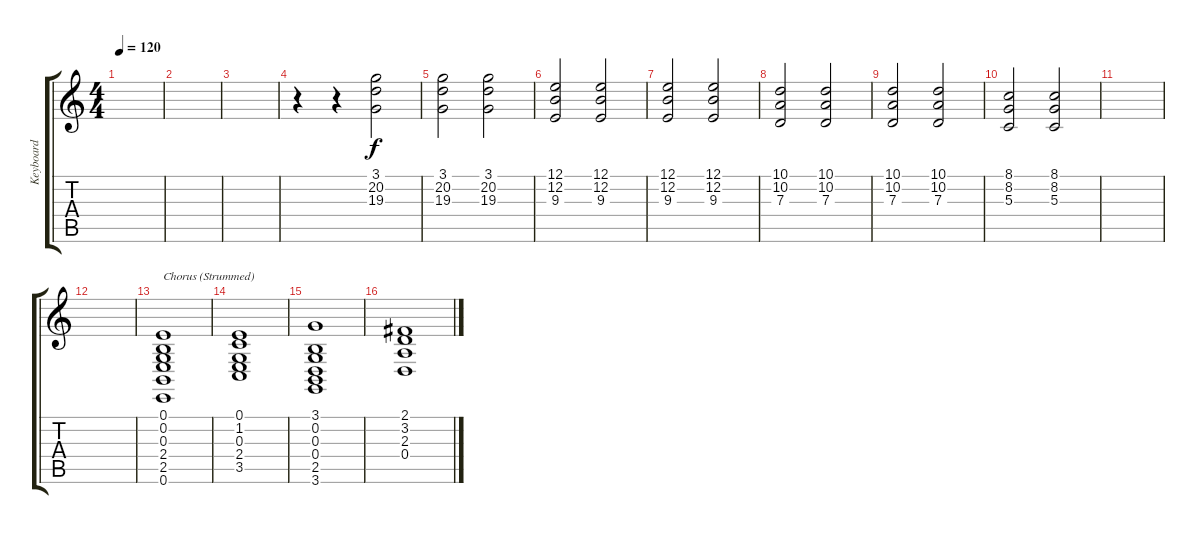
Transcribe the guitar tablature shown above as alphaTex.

\track ("Keyboard" "Keyboard") {instrument stringensemble1}
\staff {score tabs}
\tuning (E4 B3 G3 D3 A2 E2) {hide}
\ts (4 4)
\tempo 120
\clef g2
\ks c
|
|
|
r.4 r.4 (3.1 20.2 19.3).2 |
(3.1 20.2 19.3).2 (3.1 20.2 19.3).2 |
(12.1 12.2 9.3).2 (12.1 12.2 9.3).2 |
(12.1 12.2 9.3).2 (12.1 12.2 9.3).2 |
(10.1 10.2 7.3).2 (10.1 10.2 7.3).2 |
(10.1 10.2 7.3).2 (10.1 10.2 7.3).2 |
(8.1 8.2 5.3).2 (8.1 8.2 5.3).2 |
|
|
(0.1 0.2 0.3 2.4 2.5 0.6).1{txt "Chorus (Strummed)"} |
(0.1 1.2 0.3 2.4 3.5).1 |
(3.1 0.2 0.3 0.4 2.5 3.6).1 |
(2.1 3.2 2.3 0.4).1
